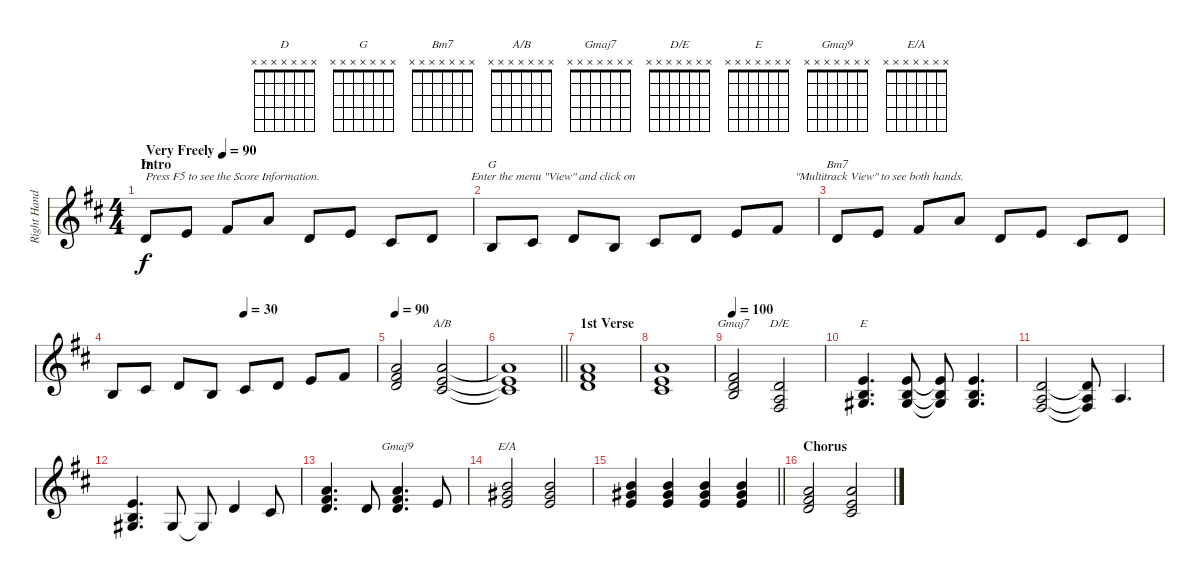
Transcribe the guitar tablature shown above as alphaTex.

\track ("Right Hand" "Right Hand") {instrument acousticgrandpiano}
\staff {score}
\tuning (E5 B4 G4 D4 A3 E3 B2) {hide}
\chord ("D" x x x x x x x)
\chord ("G" x x x x x x x)
\chord ("Bm7" x x x x x x x)
\chord ("A/B" x x x x x x x)
\chord ("Gmaj7" x x x x x x x)
\chord ("D/E" x x x x x x x)
\chord ("E" x x x x x x x)
\chord ("Gmaj9" x x x x x x x)
\chord ("E/A" x x x x x x x)
\ts (4 4)
\section ("" "Intro")
\tempo (90 "Very Freely")
\clef g2
\ks bminor
0.4.8{ch "D" txt "Press F5 to see the Score Information." dy f instrument acousticgrandpiano} 2.4.8 4.4.8 2.3.8 0.4.8 2.4.8 4.5.8 0.4.8{txt "             Enter the menu \"View\" and click on"} |
2.5.8{ch "G"} 4.5.8 0.4.8 2.5.8 4.5.8 0.4.8 2.4.8 4.4.8{txt "      \"Multitrack View\" to see both hands."} |
0.4.8{ch "Bm7"} 2.4.8 4.4.8 2.3.8 0.4.8 2.4.8 4.5.8 0.4.8 |
\tempo (30 0.5)
2.5.8 4.5.8 0.4.8 2.5.8 4.5.8 0.4.8 2.4.8 4.4.8 |
\tempo 90
(2.3 4.4 5.5).2 (2.3 2.4 4.5).2{ch "A/B"} |
\barLineRight lightlight
(2.3{t} 2.4{t} 4.5{t}).1 |
\section ("" "1st Verse")
(2.3 4.4 5.5).1 |
(2.3 2.4 4.5).1 |
\tempo 100
(4.4 5.5 7.6).2{ch "Gmaj7"} (0.4 0.5 2.6).2{ch "D/E"} |
(2.4 2.5 4.6).4{d ch "E"} (2.4 2.5 4.6).8 (2.4{t} 2.5{t} 4.6{t}).8 (2.4 2.5 4.6).4{d} |
(0.4 0.5 2.6).2 (0.4{t} 0.5{t} 2.6{t}).8 0.5.4{d} |
(2.4 2.5 4.6).4{d} 4.6.8 4.6{t}.8 0.4.4 4.5.8 |
(2.3 4.4 5.5).4{d} 0.4.8 (2.3 0.4 9.5).4{d ch "Gmaj9"} 2.4.8 |
(0.2 1.3 2.4).2{ch "E/A"} (0.2 1.3 2.4).2 |
\barLineRight lightlight
(0.2 1.3 2.4).4 (0.2 1.3 2.4).4 (0.2 1.3 2.4).4 (0.2 1.3 2.4).4 |
\section ("" "Chorus")
(2.3 4.4 5.5).2 (2.3 2.4 4.5).2
